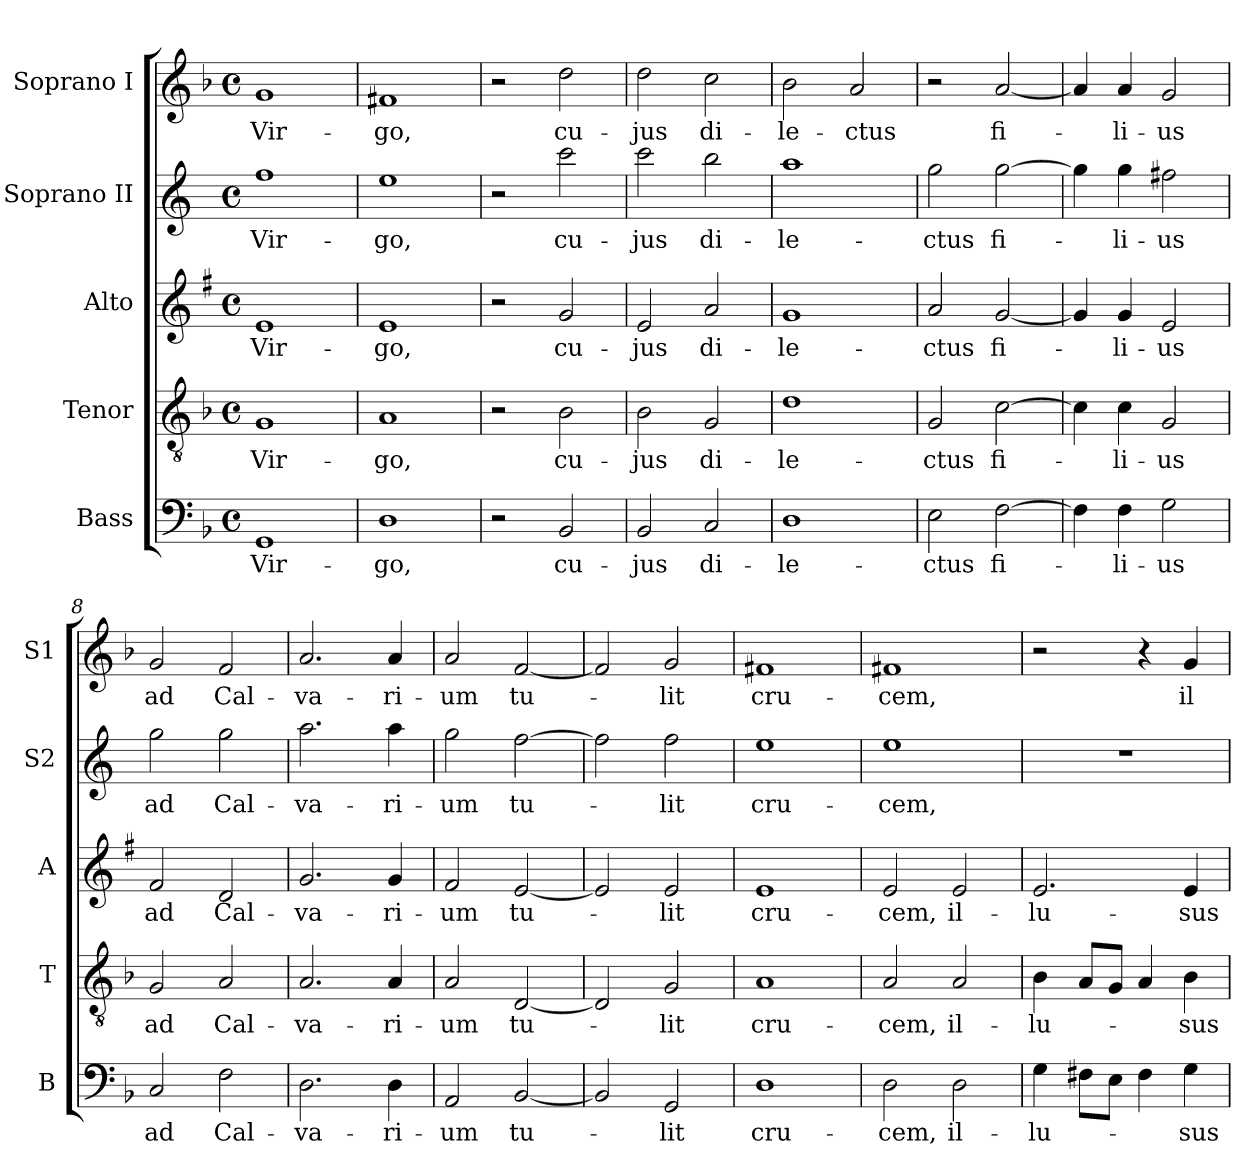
**kern	**text	**kern	**text	**kern	**text	**kern	**text	**kern	**text
*part5	*part5	*part4	*part4	*part3	*part3	*part2	*part2	*part1	*part1
*staff5	*staff5	*staff4	*staff4	*staff3	*staff3	*staff2	*staff2	*staff1	*staff1
*I"Bass	*	*I"Tenor	*	*I"Alto	*	*I"Soprano II	*	*I"Soprano I	*
*I'B	*	*I'T	*	*I'A	*	*I'S2	*	*I'S1	*
*clefF4	*	*clefGv2	*	*clefG2	*	*clefG2	*	*clefG2	*
*	*	*	*	*ITrd1c2	*	*ITrd4c7	*	*	*
*k[b-]	*	*k[b-]	*	*k[b-]	*	*k[b-]	*	*k[b-]	*
*F:	*	*F:	*	*F:	*	*F:	*	*F:	*
*M4/4	*	*M4/4	*	*M4/4	*	*M4/4	*	*M4/4	*
*met(c)	*	*met(c)	*	*met(c)	*	*met(c)	*	*met(c)	*
=1	=1	=1	=1	=1	=1	=1	=1	=1	=1
!	!LO:LY:b	!	!LO:LY:b	!	!LO:LY:b	!	!LO:LY:b	!	!LO:LY:b
1GG	Vir-	1G	Vir-	1d	Vir-	1b-	Vir-	1g	Vir-
=2	=2	=2	=2	=2	=2	=2	=2	=2	=2
!	!LO:LY:b	!	!LO:LY:b	!	!LO:LY:b	!	!LO:LY:b	!	!LO:LY:b
1D	-go,	1A	-go,	1d	-go,	1a	-go,	1f#X	-go,
=3	=3	=3	=3	=3	=3	=3	=3	=3	=3
2r	.	2r	.	2r	.	2r	.	2r	.
!	!LO:LY:b	!	!LO:LY:b	!	!LO:LY:b	!	!LO:LY:b	!	!LO:LY:b
2BB-/	cu-	2B-\	cu-	2f/	cu-	2ff\	cu-	2dd\	cu-
=4	=4	=4	=4	=4	=4	=4	=4	=4	=4
!	!LO:LY:b	!	!LO:LY:b	!	!LO:LY:b	!	!LO:LY:b	!	!LO:LY:b
2BB-/	-jus	2B-\	-jus	2d/	-jus	2ff\	-jus	2dd\	-jus
!	!LO:LY:b	!	!LO:LY:b	!	!LO:LY:b	!	!LO:LY:b	!	!LO:LY:b
2C/	di-	2G/	di-	2g/	di-	2ee\	di-	2cc\	di-
=5	=5	=5	=5	=5	=5	=5	=5	=5	=5
!	!LO:LY:b	!	!LO:LY:b	!	!LO:LY:b	!	!LO:LY:b	!	!LO:LY:b
1D	-le-	1d	-le-	1f	-le-	1dd	-le-	2b-\	-le-
!	!	!	!	!	!	!	!	!	!LO:LY:b
.	.	.	.	.	.	.	.	2a/	-ctus
=6	=6	=6	=6	=6	=6	=6	=6	=6	=6
!	!LO:LY:b	!	!LO:LY:b	!	!LO:LY:b	!	!LO:LY:b	!	!
2E\	-ctus	2G/	-ctus	2g/	-ctus	2cc\	-ctus	2r	.
!	!LO:LY:b	!	!LO:LY:b	!	!LO:LY:b	!	!LO:LY:b	!	!LO:LY:b
[2F\	fi-	[>2c\	fi-	[>2f/	fi-	[>2cc\	fi-	[<2a/	fi-
=7	=7	=7	=7	=7	=7	=7	=7	=7	=7
4F\]	.	4c\]	.	4f/]	.	4cc\]	.	4a/]	.
!	!LO:LY:b	!	!LO:LY:b	!	!LO:LY:b	!	!LO:LY:b	!	!LO:LY:b
4F\	-li-	4c\	-li-	4f/	-li-	4cc\	-li-	4a/	-li-
!	!LO:LY:b	!	!LO:LY:b	!	!LO:LY:b	!	!LO:LY:b	!	!LO:LY:b
2G\	-us	2G/	-us	2d/	-us	2bn\	-us	2g/	-us
=8	=8	=8	=8	=8	=8	=8	=8	=8	=8
!	!LO:LY:b	!	!LO:LY:b	!	!LO:LY:b	!	!LO:LY:b	!	!LO:LY:b
2C/	ad	2G/	ad	2e/	ad	2cc\	ad	2g/	ad
!	!LO:LY:b	!	!LO:LY:b	!	!LO:LY:b	!	!LO:LY:b	!	!LO:LY:b
2F\	Cal-	2A/	Cal-	2c/	Cal-	2cc\	Cal-	2f/	Cal-
=9	=9	=9	=9	=9	=9	=9	=9	=9	=9
!	!LO:LY:b	!	!LO:LY:b	!	!LO:LY:b	!	!LO:LY:b	!	!LO:LY:b
2.D\	-va-	2.A/	-va-	2.f/	-va-	2.dd\	-va-	2.a/	-va-
!	!LO:LY:b	!	!LO:LY:b	!	!LO:LY:b	!	!LO:LY:b	!	!LO:LY:b
4D\	-ri-	4A/	-ri-	4f/	-ri-	4dd\	-ri-	4a/	-ri-
!!LO:LB:g=z
=10	=10	=10	=10	=10	=10	=10	=10	=10	=10
!	!LO:LY:b	!	!LO:LY:b	!	!LO:LY:b	!	!LO:LY:b	!	!LO:LY:b
2AA/	-um	2A/	-um	2e/	-um	2cc\	-um	2a/	-um
!	!LO:LY:b	!	!LO:LY:b	!	!LO:LY:b	!	!LO:LY:b	!	!LO:LY:b
[2BB-/	tu-	[<2D/	tu-	[2d/	tu-	[2b-\	tu-	[<2f/	tu-
=11	=11	=11	=11	=11	=11	=11	=11	=11	=11
2BB-/]	.	2D/]	.	2d/]	.	2b-\]	.	2f/]	.
!	!LO:LY:b	!	!LO:LY:b	!	!LO:LY:b	!	!LO:LY:b	!	!LO:LY:b
2GG/	-lit	2G/	-lit	2d/	-lit	2b-\	-lit	2g/	-lit
=12	=12	=12	=12	=12	=12	=12	=12	=12	=12
!	!LO:LY:b	!	!LO:LY:b	!	!LO:LY:b	!	!LO:LY:b	!	!LO:LY:b
1D	cru-	1A	cru-	1d	cru-	1a	cru-	1f#X	cru-
=13	=13	=13	=13	=13	=13	=13	=13	=13	=13
!	!LO:LY:b	!	!LO:LY:b	!	!LO:LY:b	!	!LO:LY:b	!	!LO:LY:b
2D\	-cem,	2A/	-cem,	2d/	-cem,	1a	-cem,	1f#i	-cem,
!	!LO:LY:b	!	!LO:LY:b	!	!LO:LY:b	!	!	!	!
2D\	il-	2A/	il-	2d/	il-	.	.	.	.
=14	=14	=14	=14	=14	=14	=14	=14	=14	=14
!	!LO:LY:b	!	!LO:LY:b	!	!LO:LY:b	!	!	!	!
4G\	-lu-	4B-\	-lu-	2.d/	-lu-	1r	.	2r	.
8F#X\L	.	8A/L	.	.	.	.	.	.	.
8E\J	.	8G/J	.	.	.	.	.	.	.
4F#\	.	4A/	.	.	.	.	.	4r	.
!	!LO:LY:b	!	!LO:LY:b	!	!LO:LY:b	!	!	!	!LO:LY:b
4G\	-sus	4B-\	-sus	4d/	-sus	.	.	4g/	il-
=	=	=	=	=	=	=	=	=	=
*-	*-	*-	*-	*-	*-	*-	*-	*-	*-
